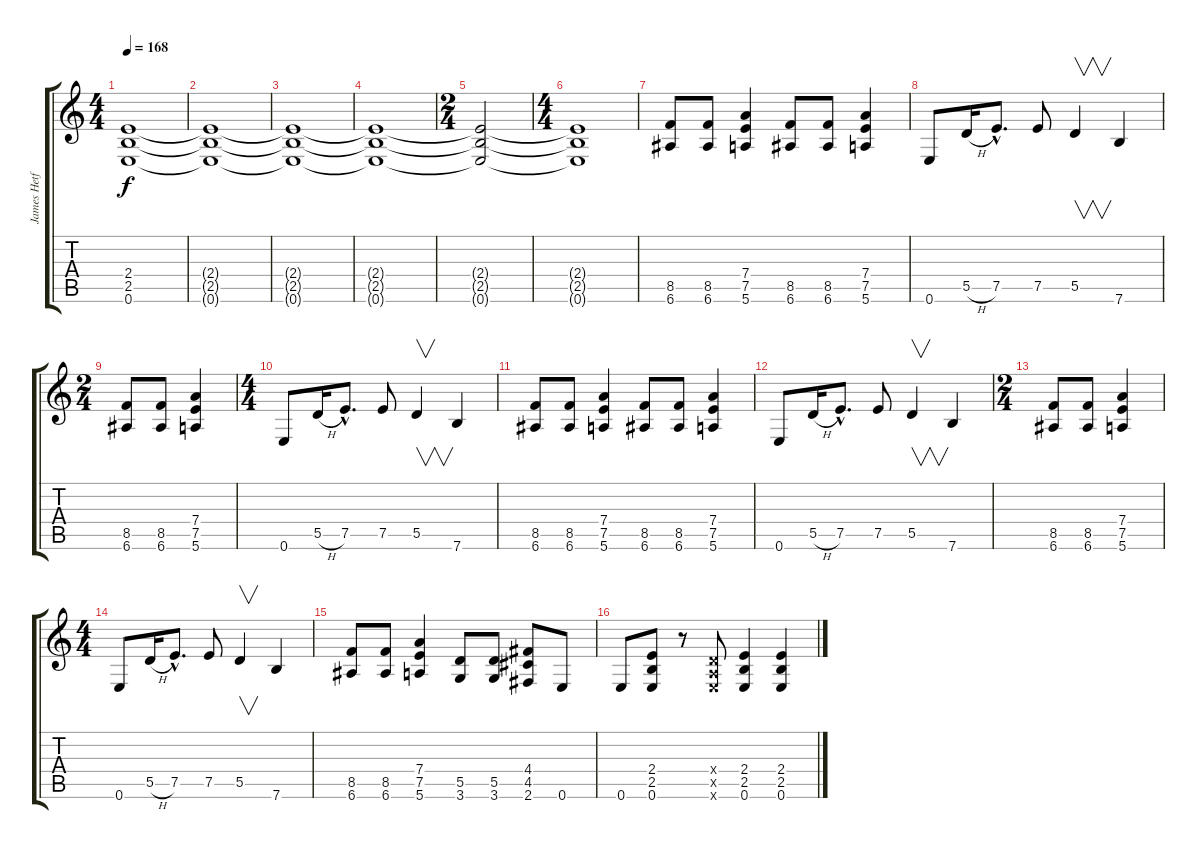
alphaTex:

\track ("James Hetfield Distortion" "James Hetf") {instrument distortionguitar}
\staff {score tabs}
\tuning (E4 B3 G3 D3 A2 E2) {hide}
\ts (4 4)
\tempo 168
\clef g2
\ks c
(2.4{t} 2.5{t} 0.6{t}).1{dy f} |
(2.4{t} 2.5{t} 0.6{t}).1{volume 12} |
(2.4{t} 2.5{t} 0.6{t}).1 |
(2.4{t} 2.5{t} 0.6{t}).1{volume 10} |
\ts (2 4)
(2.4{t} 2.5{t} 0.6{t}).2 |
\ts (4 4)
(2.4{t} 2.5{t} 0.6{t}).1{volume 8} |
(8.5 6.6).8{volume 14} (8.5 6.6).8 (7.4 7.5 5.6).4 (8.5 6.6).8 (8.5 6.6).8 (7.4 7.5 5.6).4 |
0.6.8 5.5{h}.16 7.5{hac}.8{d} 7.5.8 5.5.4{v} 7.6.4 |
\ts (2 4)
(8.5 6.6).8 (8.5 6.6).8 (7.4 7.5 5.6).4 |
\ts (4 4)
0.6.8 5.5{h}.16 7.5{hac}.8{d} 7.5.8 5.5.4{v} 7.6.4 |
(8.5 6.6).8 (8.5 6.6).8 (7.4 7.5 5.6).4 (8.5 6.6).8 (8.5 6.6).8 (7.4 7.5 5.6).4 |
0.6.8 5.5{h}.16 7.5{hac}.8{d} 7.5.8 5.5.4{v} 7.6.4 |
\ts (2 4)
(8.5 6.6).8 (8.5 6.6).8 (7.4 7.5 5.6).4 |
\ts (4 4)
0.6.8 5.5{h}.16 7.5{hac}.8{d} 7.5.8 5.5.4{v} 7.6.4 |
(8.5 6.6).8 (8.5 6.6).8 (7.4 7.5 5.6).4 (5.5 3.6).8 (5.5 3.6).8 (4.4 4.5 2.6).8 0.6.8 |
0.6.8 (2.4 2.5 0.6).8 r.8 (0.4{x} 0.5{x} 0.6{x}).8 (2.4 2.5 0.6).4 (2.4 2.5 0.6).4
